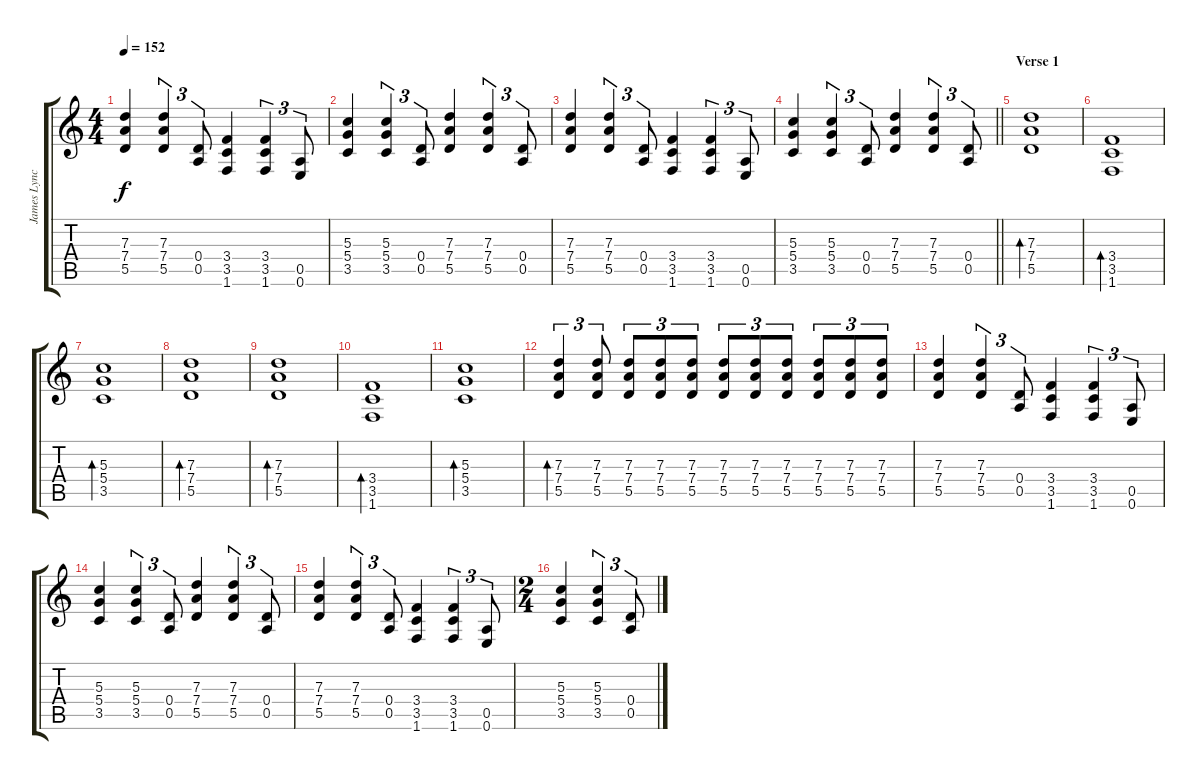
\track ("James Lynch (Guitar Left)" "James Lync") {instrument distortionguitar}
\staff {score tabs}
\tuning (E4 B3 G3 D3 A2 E2) {hide}
\ts (4 4)
\tempo 152
\clef g2
\ks c
(7.3 7.4 5.5).4{dy f} (7.3 7.4 5.5).4{tu (3 2)} (0.4 0.5).8{tu (3 2)} (3.4 3.5 1.6).4 (3.4 3.5 1.6).4{tu (3 2)} (0.5 0.6).8{tu (3 2)} |
(5.3 5.4 3.5).4 (5.3 5.4 3.5).4{tu (3 2)} (0.4 0.5).8{tu (3 2)} (7.3 7.4 5.5).4 (7.3 7.4 5.5).4{tu (3 2)} (0.4 0.5).8{tu (3 2)} |
(7.3 7.4 5.5).4 (7.3 7.4 5.5).4{tu (3 2)} (0.4 0.5).8{tu (3 2)} (3.4 3.5 1.6).4 (3.4 3.5 1.6).4{tu (3 2)} (0.5 0.6).8{tu (3 2)} |
\barLineRight lightlight
(5.3 5.4 3.5).4 (5.3 5.4 3.5).4{tu (3 2)} (0.4 0.5).8{tu (3 2)} (7.3 7.4 5.5).4 (7.3 7.4 5.5).4{tu (3 2)} (0.4 0.5).8{tu (3 2)} |
\section ("" "Verse 1")
(7.3 7.4 5.5).1{bd 60} |
(3.4 3.5 1.6).1{bd 60} |
(5.3 5.4 3.5).1{bd 60} |
(7.3 7.4 5.5).1{bd 60} |
(7.3 7.4 5.5).1{bd 60} |
(3.4 3.5 1.6).1{bd 60} |
(5.3 5.4 3.5).1{bd 60} |
(7.3 7.4 5.5).4{tu (3 2) bd 60} (7.3 7.4 5.5).8{tu (3 2)} (7.3 7.4 5.5).8{tu (3 2)} (7.3 7.4 5.5).8{tu (3 2)} (7.3 7.4 5.5).8{tu (3 2)} (7.3 7.4 5.5).8{tu (3 2)} (7.3 7.4 5.5).8{tu (3 2)} (7.3 7.4 5.5).8{tu (3 2)} (7.3 7.4 5.5).8{tu (3 2)} (7.3 7.4 5.5).8{tu (3 2)} (7.3 7.4 5.5).8{tu (3 2)} |
(7.3 7.4 5.5).4 (7.3 7.4 5.5).4{tu (3 2)} (0.4 0.5).8{tu (3 2)} (3.4 3.5 1.6).4 (3.4 3.5 1.6).4{tu (3 2)} (0.5 0.6).8{tu (3 2)} |
(5.3 5.4 3.5).4 (5.3 5.4 3.5).4{tu (3 2)} (0.4 0.5).8{tu (3 2)} (7.3 7.4 5.5).4 (7.3 7.4 5.5).4{tu (3 2)} (0.4 0.5).8{tu (3 2)} |
(7.3 7.4 5.5).4 (7.3 7.4 5.5).4{tu (3 2)} (0.4 0.5).8{tu (3 2)} (3.4 3.5 1.6).4 (3.4 3.5 1.6).4{tu (3 2)} (0.5 0.6).8{tu (3 2)} |
\ts (2 4)
(5.3 5.4 3.5).4 (5.3 5.4 3.5).4{tu (3 2)} (0.4 0.5).8{tu (3 2)}
